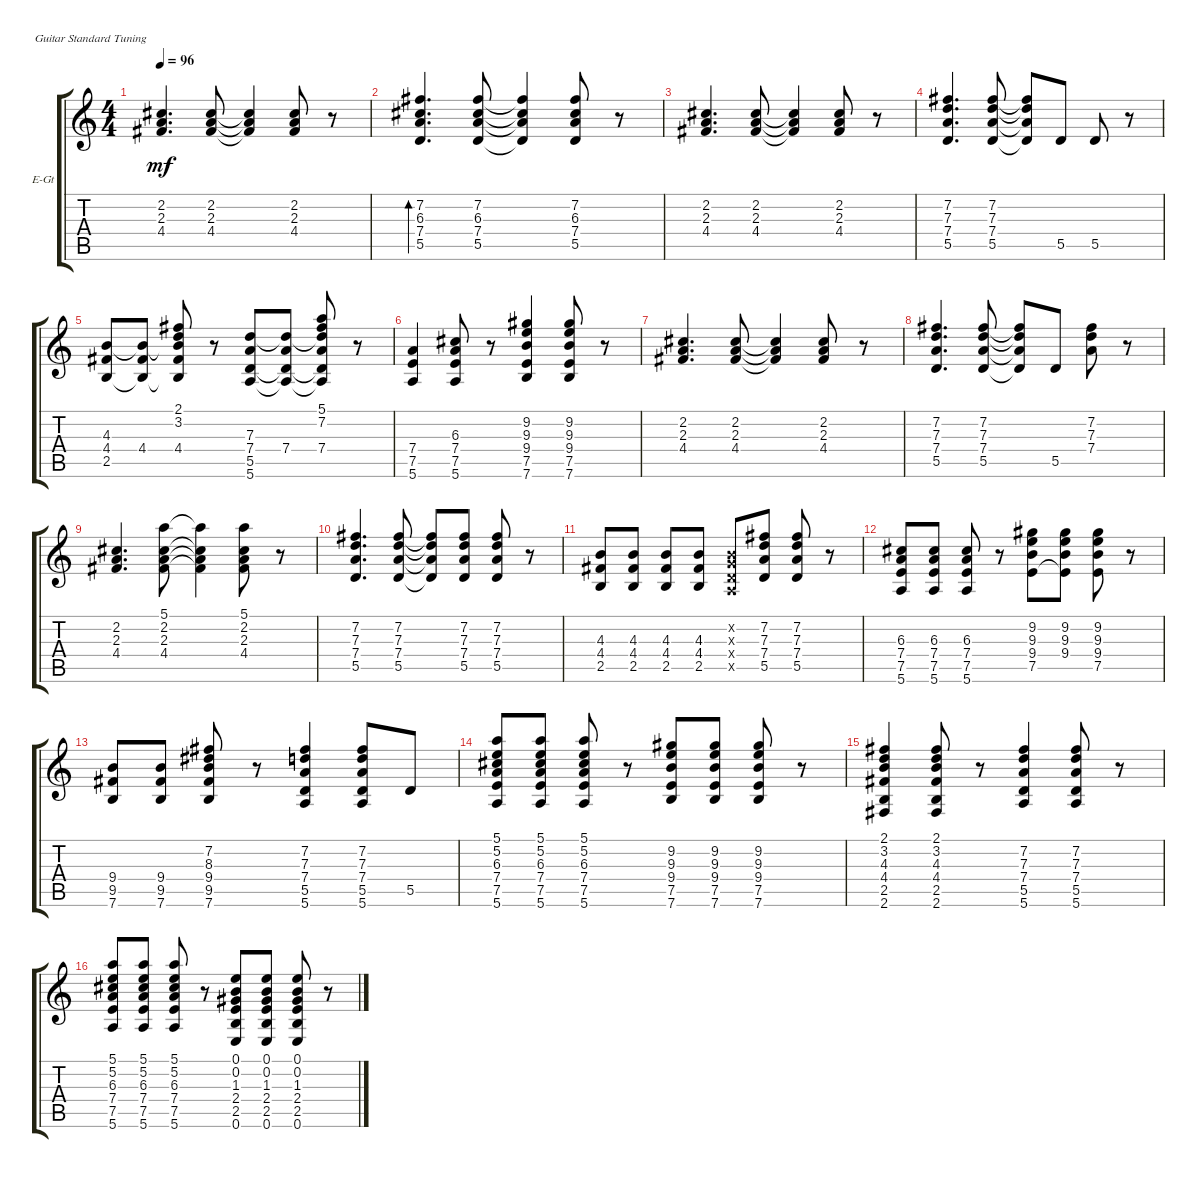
\defaultSystemsLayout 4
\bracketExtendMode groupsimilarinstruments
\firstSystemTrackNameOrientation horizontal
\otherSystemsTrackNameOrientation horizontal
\track ("Guitar clean (bridge)" "E-Gt") {instrument electricguitarclean}
\staff {score tabs}
\tuning (E4 B3 G3 D3 A2 E2)
\ts (4 4)
\tempo 96
\clef g2
\ks c
(2.2 2.3 4.4).4{d dy mf} (4.4 2.3 2.2).8 (4.4{t} 2.3{t} 2.2{t}).4 (2.2 2.3 4.4).8 r.8 |
(5.5 7.4 6.3 7.2).4{d bd 112} (5.5 7.4 6.3 7.2).8 (5.5{t} 7.4{t} 6.3{t} 7.2{t}).4 (5.5 7.4 6.3 7.2).8 r.8 |
(2.2 2.3 4.4).4{d} (4.4 2.3 2.2).8 (4.4{t} 2.3{t} 2.2{t}).4 (2.2 2.3 4.4).8 r.8 |
(5.5 7.4 7.3 7.2).4{d} (5.5 7.4 7.3 7.2).8 (5.5{t} 7.4{t} 7.3{t} 7.2{t}).8 5.5.8 5.5.8 r.8 |
(2.5 4.4 4.3).8 (4.4 4.3{t} 2.5{t}).8 (4.4 3.2 2.1 4.3{t} 2.5{t}).8 r.8 (7.3 7.4 5.5 5.6).8 (7.4 7.3{t} 5.5{t} 5.6{t}).8 (7.4 7.2 5.1 7.3{t} 5.5{t} 5.6{t}).8 r.8 |
(7.4 7.5 5.6).4 (5.6 7.5 7.4 6.3).8 r.8 (9.2 9.3 9.4 7.6 7.5).4 (7.5 7.6 9.4 9.3 9.2).8 r.8 |
(2.2 2.3 4.4).4{d} (4.4 2.3 2.2).8 (4.4{t} 2.3{t} 2.2{t}).4 (2.2 2.3 4.4).8 r.8 |
(5.5 7.4 7.3 7.2).4{d} (5.5 7.4 7.3 7.2).8 (5.5{t} 7.4{t} 7.3{t} 7.2{t}).8 5.5.8 (7.4 7.3 7.2).8 r.8 |
(4.4 2.3 2.2).4{d} (5.1 2.2 2.3 4.4).8 (5.1{t} 2.2{t} 2.3{t} 4.4{t}).4 (4.4 2.3 2.2 5.1).8 r.8 |
(7.2 7.3 7.4 5.5).4{d} (5.5 7.4 7.3 7.2).8 (5.5{t} 7.4{t} 7.3{t} 7.2{t}).8 (5.5 7.4 7.3 7.2).8 (5.5 7.4 7.3 7.2).8 r.8 |
(2.5 4.3 4.4).8 (2.5 4.3 4.4).8 (2.5 4.3 4.4).8 (2.5 4.4 4.3).8 (0.5{x} 0.4{x} 0.3{x} 0.2{x}).8 (7.2 7.4 7.3 5.5).8 (7.2 7.3 7.4 5.5).8 r.8 |
(7.5 5.6 7.4 6.3).8 (5.6 7.5 7.4 6.3).8 (5.6 7.5 7.4 6.3).8 r.8 (9.2 9.3 9.4 7.5).8 (9.2 9.3 9.4 7.5{t}).8 (9.2 9.3 9.4 7.5).8 r.8 |
(7.6 9.4 9.5).8 (7.6 9.5 9.4).8 (7.6 9.5 9.4 8.3 7.2).8 r.8 (7.2 7.4 7.3 5.5 5.6).4 (7.2 7.3 7.4 5.5 5.6).8 5.5.8 |
(5.1 5.2 6.3 7.4 7.5 5.6).8 (5.1 5.2 6.3 7.4 7.5 5.6).8 (5.1 5.2 6.3 7.4 7.5 5.6).8 r.8 (7.6 7.5 9.4 9.2 9.3).8 (7.6 7.5 9.4 9.2 9.3).8 (7.6 7.5 9.4 9.3 9.2).8 r.8 |
(2.1 3.2 4.3 4.4 2.5 2.6).4 (2.1 3.2 4.3 4.4 2.5 2.6).8 r.8 (5.6 5.5 7.4 7.2 7.3).4 (5.6 5.5 7.4 7.3 7.2).8 r.8 |
(5.1 5.2 6.3 7.4 7.5 5.6).8 (5.1 5.2 6.3 7.4 7.5 5.6).8 (5.1 5.2 6.3 7.4 7.5 5.6).8 r.8 (0.6 2.4 2.5 1.3 0.1 0.2).8 (0.6 2.4 2.5 1.3 0.1 0.2).8 (0.6 2.5 2.4 1.3 0.2 0.1).8 r.8
